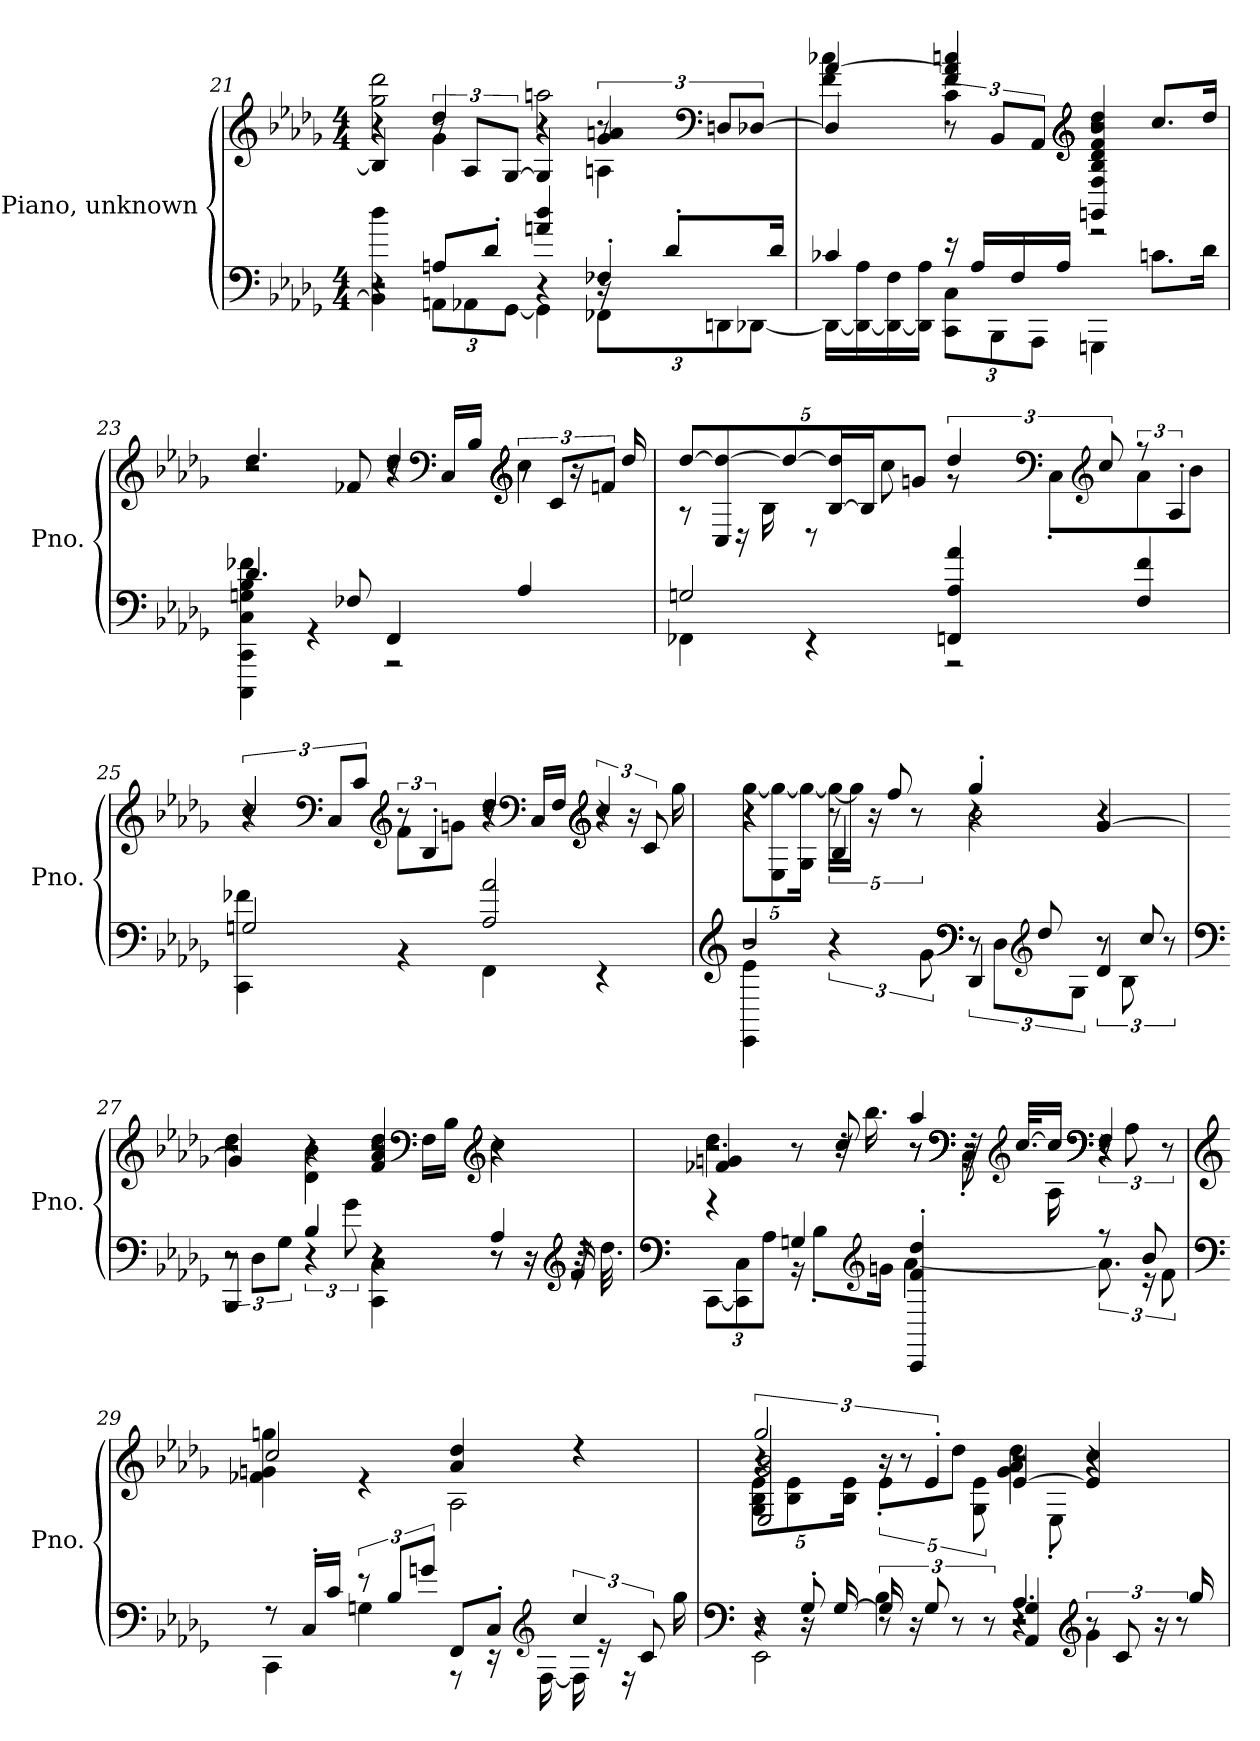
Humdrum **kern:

**kern	**kern
*part1	*part1
*staff2	*staff1
*I"Piano, unknown	*
*I'Pno.	*
*clefF4	*clefG2
*k[b-e-a-d-g-]	*k[b-e-a-d-g-]
*M4/4	*M4/4
=21	=21
*^	*^
*	*^	*	*^
*	*	*	*	*	*^
4r	4BB-\] 4dd-\	2r	4r	2gg-\ 2ddd-\	4B-/]	4r
*	*Xbrackettup	*	*	*	*	*
8An/L	12AAn\L	.	4dd-/	.	12r	4g-\
.	12AA-X\	.	.	.	12A-/L	.
8d-'/J	.	.	.	.	.	.
.	[12GG-\J	.	.	.	[12G-/J	.
4an/ 4dd-/	4GG-\]	4r	4r	2aan\	4G-/]	4r
16r	12FF-X\L	4F-X'/	4g-/ 4an/	.	12r	4An\
8d-'/L	.	.	.	.	.	.
*	*	*	*clefF4	*	*	*
.	12DDn\	.	.	.	12Dn/L	.
.	[12DD-X\J	.	.	.	[12D-X/J	.
16d-/Jk	.	.	.	.	.	.
*	*v	*v	*	*	*	*
*	*	*	*	*v	*v
!!LO:LB:g=z
=22	=22	=22	=22	=22
4c-X/	16DD-\LL_	[4a-/	4f\ 4cc-X\	4D-/]
.	16DD-\_ 16A-\	.	.	.
.	16DD-\_ 16F\	.	.	.
.	16DD-\] 16A-\JJ	.	.	.
16r	12CC\ 12C\L	4f/ 4a-/] 4ccn/	4c\	12r
16A-/LL	.	.	.	.
.	12BBB-\	.	.	12BB-/L
16F/	.	.	.	.
.	12AAA-\J	.	.	12AA-/J
16A-/JJ	.	.	.	.
*	*	*clefG2	*	*
2r	4GGGn\	2r	2r	4GGn/ 4F/ 4B-/ 4d-/ 4f/ 4b-/ 4dd-/
.	8.cn\L	.	.	8.cc/L
.	16d-\Jk	.	.	16dd-/Jk
=23	=23	=23	=23	=23
4.d-/	4CCC\ 4CC\ 4C\ 4Gn\ 4B-\ 4f-X\	2r	2r	4.dd-/
.	4r	.	.	.
8F-X/	.	.	.	8f-X/
4FF/	2r	4dd-/	4r	8r
*	*	*clefF4	*	*
.	.	.	.	16C/LL
.	.	.	.	16B-/JJ
*	*	*clefG2	*	*
4A-/	.	8r	4cc\	12r
.	.	.	.	12c/L
.	.	16r	.	.
.	.	.	.	12fn/J
.	.	16dd-/	.	.
*	*	*v	*v	*v
!!LO:LB:g=z
=24	=24	=24
*	*	*Xbrackettup
*	*	*^
2Gn/	4FF-X\	[10dd-/L	8r
.	.	10C/ 10dd-/_	.
.	.	.	16r
.	.	.	16B-\
.	.	10dd-/_	.
.	4r	.	8r
.	.	[20B-/ 20dd-/]L	.
.	.	20B-/J]	.
.	.	.	8cc\
.	.	10gn/J	.
*	*	*brackettup	*
4FFn/ 4A-/ 4a-/	2r	6dd-/	8r
*	*	*clefF4	*
.	.	.	8C'\L
*	*	*clefG2	*
.	.	12cc/	.
4F/ 4f/	.	12r	8a-\
.	.	6A-'/	.
.	.	.	8b-\J
!!LO:LB:g=z
=25	=25	=25	=25
*	*	*	*^
2Gn/	4CC\ 4f-X\	2cc/	4r	12r
*	*	*clefF4	*	*
.	.	.	.	12C/L
.	.	.	.	12c/J
*	*	*clefG2	*	*
.	4r	.	8f\L	12r
.	.	.	.	6B-'/
.	.	.	8gn\J	.
2A-/ 2a-/	4FF\	4dd-/	4r	8r
*	*	*clefF4	*	*
.	.	.	.	16C/LL
.	.	.	.	16F/JJ
*	*	*clefG2	*	*
.	4r	4r	8r	6cc/
.	.	.	16r	.
.	.	.	.	12c/
.	.	.	16gg-\	.
*v	*v	*	*	*
!!LO:LB:g=z	!!	!!
=26	=26	=26	=26
*clefG2	*	*	*
*^	*	*	*
*	*^	*	*	*
2b-/	4EE-\ 4e-\	2r	4r	[10gg-\L	4r
.	.	.	.	10E-\ 10gg-\_	.
.	.	.	.	20G-\ 20gg-\_Jk	.
*	*brackettup	*	*	*	*
.	6r	.	8r	20gg-\LL_	4B-/
.	.	.	.	20gg-\JJ]	.
.	.	.	.	20r	.
.	.	.	8ff/	.	.
.	.	.	.	10r	.
.	12g-\	.	.	.	.
*clefF4	*	*	*	*	*
8r	12r	4DD-/	4gg-'/	2b-\	4r
.	12D-\L	.	.	.	.
*clefG2	*	*	*	*	*
8dd-/	.	.	.	.	.
.	12G-\J	.	.	.	.
8r	12r	4d-/	4r	.	[4g-/
.	12B-\	.	.	.	.
8cc/	.	.	.	.	.
.	12r	.	.	.	.
=27	=27	=27	=27	=27	=27
*clefF4	*	*	*	*	*
2r	12r	4BBB-/	2r	4dd-\	4g-/]
.	12D-\L	.	.	.	.
.	12G-\J	.	.	.	.
.	6r	4B-/	.	4d-\ 4b-\	4r
.	12g-\	.	.	.	.
4r	4CC\ 4C\	4r	4f/ 4a-/ 4dd-/	8r	2r
*	*	*	*clefF4	*	*
.	.	.	.	16F\LL	.
.	.	.	.	16B-\JJ	.
*	*	*	*clefG2	*	*
8r	8r	4A-/	4r	4cc\	.
16r	16r	.	.	.	.
*clefG2	*	*	*	*	*
16f/	64r	.	.	.	.
.	32.dd-\	.	.	.	.
*v	*v	*v	*	*	*
*	*v	*v	*v
!!LO:LB:g=z
=28	=28
*clefF4	*
*^	*
*	*Xbrackettup	*
*	*	*^
*	*	*	*^
*	*	*	*	*^
4r	[12CC\L	2r	4.dd-\	4f-X/ 4gn/	2r
.	12CC\] 12C\	.	.	.	.
.	12A-\J	.	.	.	.
4Gn/	16r	.	.	8r	.
.	8B-'\L	.	.	.	.
.	.	.	32r	8cc/	.
.	.	.	16.bb-\	.	.
*clefG2	*	*	*	*	*
.	16gn\Jk	.	.	.	.
4CC/' 4f/' 4dd-/'	[4a-\	8r	8r	4aa-/	8r
*	*	*clefF4	*	*	*
.	.	64r	16r	.	8C'\
*	*	*clefG2	*	*	*
.	.	[32.cc/KLL	.	.	.
.	.	16cc/JJ]	16A-\	.	.
*	*	*clefF4	*	*	*
*	*brackettup	*	*	*	*
8r	12.a-\]	4r	12r	4F/	4r
.	.	.	12A-\	.	.
8b-/	24r	.	.	.	.
.	12f\	.	12r	.	.
*	*	*v	*v	*v	*v
!!LO:PB:g=z
=29	=29	=29
*clefF4	*	*clefG2
*	*	*^
8r	4CC\	2cc/	4f-X\ 4gn\ 4ggn\
16C'/LL	.	.	.
16c/JJ	.	.	.
12r	4Gn\	.	4r
12B-/L	.	.	.
12gn/J	.	.	.
8FF/L	8r	4a-/ 4dd-/	2A-\
8C'/J	16r	.	.
*clefG2	*	*	*
.	[16F\	.	.
6cc/	16F\]	4r	.
.	16r	.	.
.	16r	.	.
12c/	.	.	.
.	16gg-\	.	.
*v	*v	*	*
*	*v	*v
=30	=30
*clefF4	*
*^	*^
*	*^	*	*^
*	*	*^	*	*	*^
8r	4r	8r	2EE-\	3gg-/	4r	2E-/ 2g-/ 2b-/	10G-\ 10B-\ 10e-\L
.	.	.	.	.	.	.	10B-\ 10e-\
16r	.	8G-'/	.	.	.	.	.
[16G-/	.	.	.	.	.	.	.
.	.	.	.	.	.	.	20B-\ 20e-\Jk
16G-/]	4B-\	12r	.	.	8e-'\L	.	20r
.	.	.	.	.	.	.	10r
16r	.	.	.	.	.	.	.
.	.	12G-/	.	6e-'/	.	.	.
8r	.	.	.	.	8dd-\J	.	.
.	.	.	.	.	.	.	10G-\ 10e-\
.	.	12r	.	.	.	.	.
4.A-/	4r	4AA-/ 4G-/	2r	[4e-/	4g-\ 4a-\ 4dd-\	2r	8r
.	.	.	.	.	.	.	8E-'\
*clefG2	*	*	*	*	*	*	*
.	4g-\	12r	.	4e-/] 4cc/	4r	.	4r
.	.	12c/	.	.	.	.	.
16r	.	.	.	.	.	.	.
.	.	12r	.	.	.	.	.
16gg-/	.	.	.	.	.	.	.
*v	*v	*v	*v	*	*	*	*
*	*v	*v	*v	*v
=	=
*-	*-
